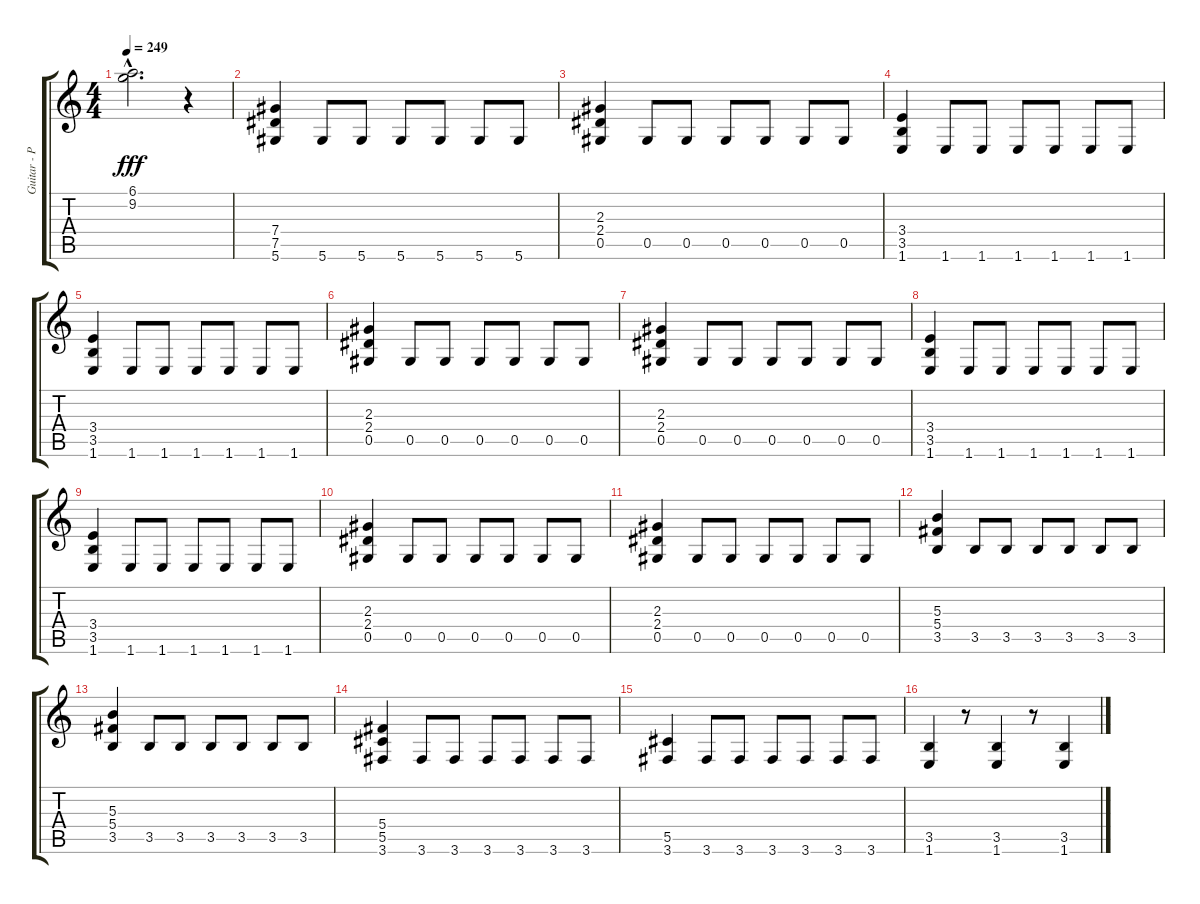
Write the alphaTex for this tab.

\track ("Guitar - Pavel Bushuev" "Guitar - P") {instrument distortionguitar}
\staff {score tabs}
\tuning (Eb4 Bb3 Gb3 Db3 Ab2 Eb2) {hide}
\ts (4 4)
\tempo 249
\clef g2
\ks c
(6.1{hac} 9.2{hac}).2{d dy fff} r.4 |
(7.4 7.5 5.6).4 5.6.8 5.6.8 5.6.8 5.6.8 5.6.8 5.6.8 |
(2.3 2.4 0.5).4 0.5.8 0.5.8 0.5.8 0.5.8 0.5.8 0.5.8 |
(3.4 3.5 1.6).4 1.6.8 1.6.8 1.6.8 1.6.8 1.6.8 1.6.8 |
(3.4 3.5 1.6).4 1.6.8 1.6.8 1.6.8 1.6.8 1.6.8 1.6.8 |
(2.3 2.4 0.5).4 0.5.8 0.5.8 0.5.8 0.5.8 0.5.8 0.5.8 |
(2.3 2.4 0.5).4 0.5.8 0.5.8 0.5.8 0.5.8 0.5.8 0.5.8 |
(3.4 3.5 1.6).4 1.6.8 1.6.8 1.6.8 1.6.8 1.6.8 1.6.8 |
(3.4 3.5 1.6).4 1.6.8 1.6.8 1.6.8 1.6.8 1.6.8 1.6.8 |
(2.3 2.4 0.5).4 0.5.8 0.5.8 0.5.8 0.5.8 0.5.8 0.5.8 |
(2.3 2.4 0.5).4 0.5.8 0.5.8 0.5.8 0.5.8 0.5.8 0.5.8 |
(5.3 5.4 3.5).4 3.5.8 3.5.8 3.5.8 3.5.8 3.5.8 3.5.8 |
(5.3 5.4 3.5).4 3.5.8 3.5.8 3.5.8 3.5.8 3.5.8 3.5.8 |
(5.4 5.5 3.6).4 3.6.8 3.6.8 3.6.8 3.6.8 3.6.8 3.6.8 |
(5.5 3.6).4 3.6.8 3.6.8 3.6.8 3.6.8 3.6.8 3.6.8 |
(3.5 1.6).4 r.8 (3.5 1.6).4 r.8 (3.5 1.6).4
